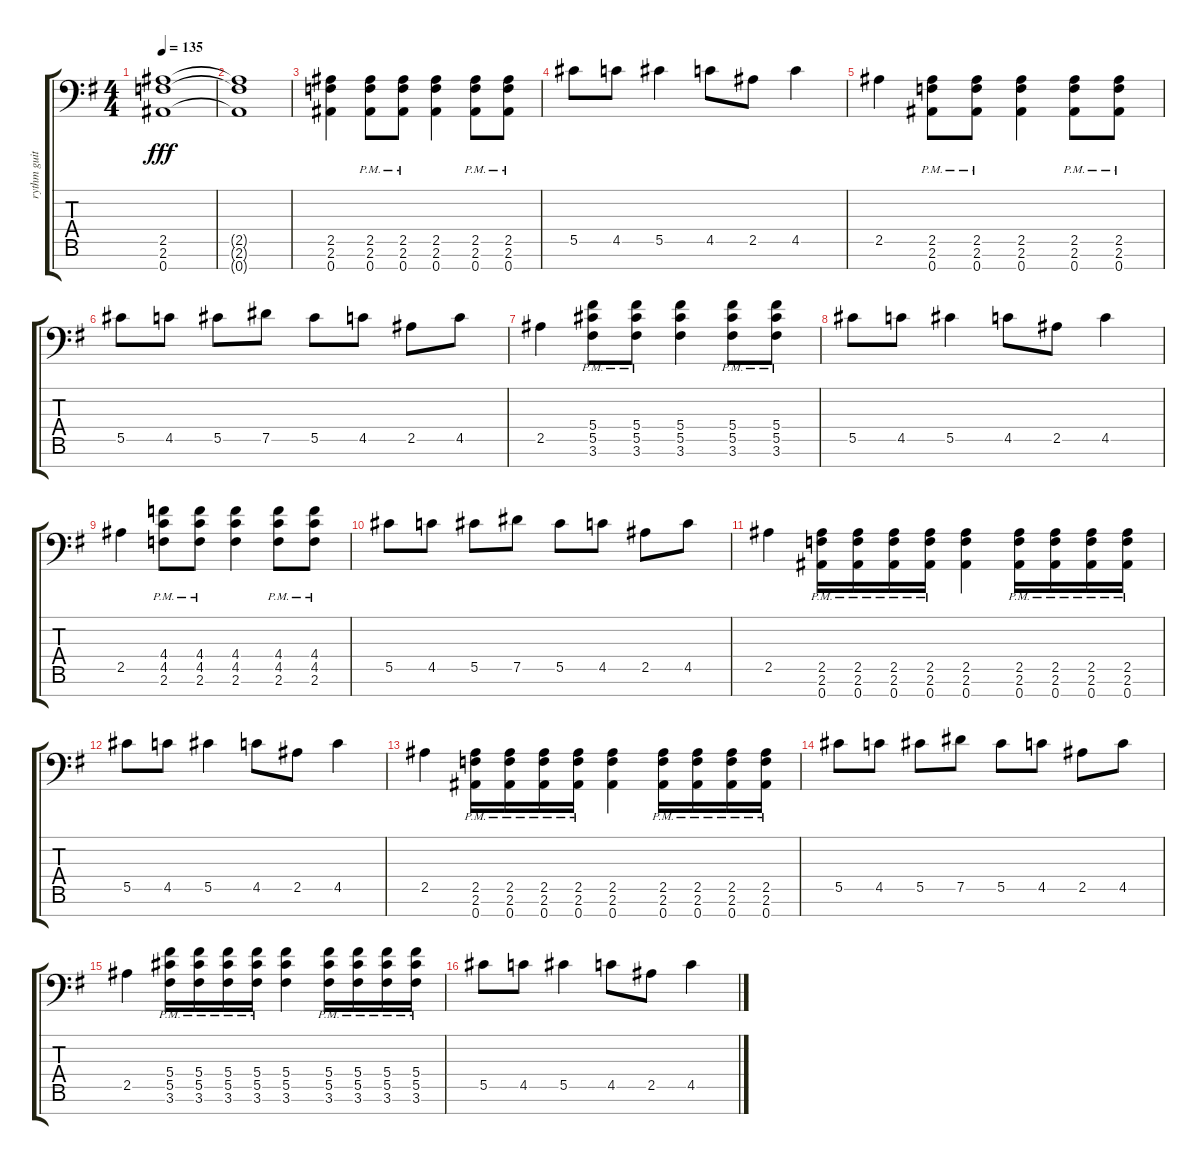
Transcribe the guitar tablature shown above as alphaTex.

\track ("rythm guitar" "rythm guit") {instrument distortionguitar}
\staff {score tabs}
\tuning (Eb4 Bb3 Gb3 Db3 Ab2 Eb2 Bb1) {hide}
\ts (4 4)
\tempo 135
\clef f4
\ks eminor
(2.5 2.6 0.7).1{dy fff} |
(2.5{t} 2.6{t} 0.7{t}).1 |
(2.5 2.6 0.7).4{volume 8} (2.5{pm} 2.6{pm} 0.7{pm}).8 (2.5{pm} 2.6{pm} 0.7{pm}).8 (2.5 2.6 0.7).4 (2.5{pm} 2.6{pm} 0.7{pm}).8 (2.5{pm} 2.6{pm} 0.7{pm}).8 |
5.5.8 4.5.8 5.5.4 4.5.8 2.5.8 4.5.4 |
2.5.4 (2.5{pm} 2.6{pm} 0.7{pm}).8 (2.5{pm} 2.6{pm} 0.7{pm}).8 (2.5 2.6 0.7).4 (2.5{pm} 2.6{pm} 0.7{pm}).8 (2.5{pm} 2.6{pm} 0.7{pm}).8 |
5.5.8 4.5.8 5.5.8 7.5.8 5.5.8 4.5.8 2.5.8 4.5.8 |
2.5.4 (5.4{pm} 5.5{pm} 3.6{pm}).8 (5.4{pm} 5.5{pm} 3.6{pm}).8 (5.4 5.5 3.6).4 (5.4{pm} 5.5{pm} 3.6{pm}).8 (5.4{pm} 5.5{pm} 3.6{pm}).8 |
5.5.8 4.5.8 5.5.4 4.5.8 2.5.8 4.5.4 |
2.5.4 (4.4{pm} 4.5{pm} 2.6{pm}).8 (4.4{pm} 4.5{pm} 2.6{pm}).8 (4.4 4.5 2.6).4 (4.4{pm} 4.5{pm} 2.6{pm}).8 (4.4{pm} 4.5{pm} 2.6{pm}).8 |
5.5.8 4.5.8 5.5.8 7.5.8 5.5.8 4.5.8 2.5.8 4.5.8 |
2.5.4 (2.5{pm} 2.6{pm} 0.7{pm}).16 (2.5{pm} 2.6{pm} 0.7{pm}).16 (2.5{pm} 2.6{pm} 0.7{pm}).16 (2.5{pm} 2.6{pm} 0.7{pm}).16 (2.5 2.6 0.7).4 (2.5{pm} 2.6{pm} 0.7{pm}).16 (2.5{pm} 2.6{pm} 0.7{pm}).16 (2.5{pm} 2.6{pm} 0.7{pm}).16 (2.5{pm} 2.6{pm} 0.7{pm}).16 |
5.5.8 4.5.8 5.5.4 4.5.8 2.5.8 4.5.4 |
2.5.4 (2.5{pm} 2.6{pm} 0.7{pm}).16 (2.5{pm} 2.6{pm} 0.7{pm}).16 (2.5{pm} 2.6{pm} 0.7{pm}).16 (2.5{pm} 2.6{pm} 0.7{pm}).16 (2.5 2.6 0.7).4 (2.5{pm} 2.6{pm} 0.7{pm}).16 (2.5{pm} 2.6{pm} 0.7{pm}).16 (2.5{pm} 2.6{pm} 0.7{pm}).16 (2.5{pm} 2.6{pm} 0.7{pm}).16 |
5.5.8 4.5.8 5.5.8 7.5.8 5.5.8 4.5.8 2.5.8 4.5.8 |
2.5.4 (5.4{pm} 5.5{pm} 3.6{pm}).16 (5.4{pm} 5.5{pm} 3.6{pm}).16 (5.4{pm} 5.5{pm} 3.6{pm}).16 (5.4{pm} 5.5{pm} 3.6{pm}).16 (5.4 5.5 3.6).4 (5.4{pm} 5.5{pm} 3.6{pm}).16 (5.4{pm} 5.5{pm} 3.6{pm}).16 (5.4{pm} 5.5{pm} 3.6{pm}).16 (5.4{pm} 5.5{pm} 3.6{pm}).16 |
5.5.8 4.5.8 5.5.4 4.5.8 2.5.8 4.5.4
